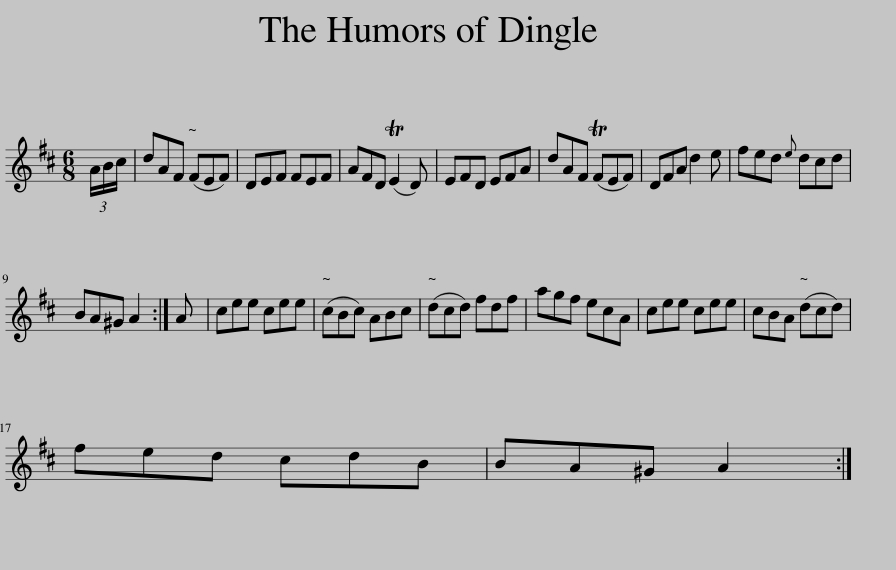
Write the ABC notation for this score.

X:1
L:1/8
M:6/8
I:linebreak $
K:D
V:1 treble
V:1
 (3A/B/c/ | dAF (FEF) | DEF FEF | AFD (TE2 D) | EFD EFA | %5
 dAF (TFEF) | DFA d2 e | fed{e} dcd |$ BA^G A2 :| A | %10
 cee cee | (cBc) ABc | (dcd) fdf | agf ecA | cee cee | %15
 cBA (dcd) |$ fed cdB | BA^G A2 :| %18
